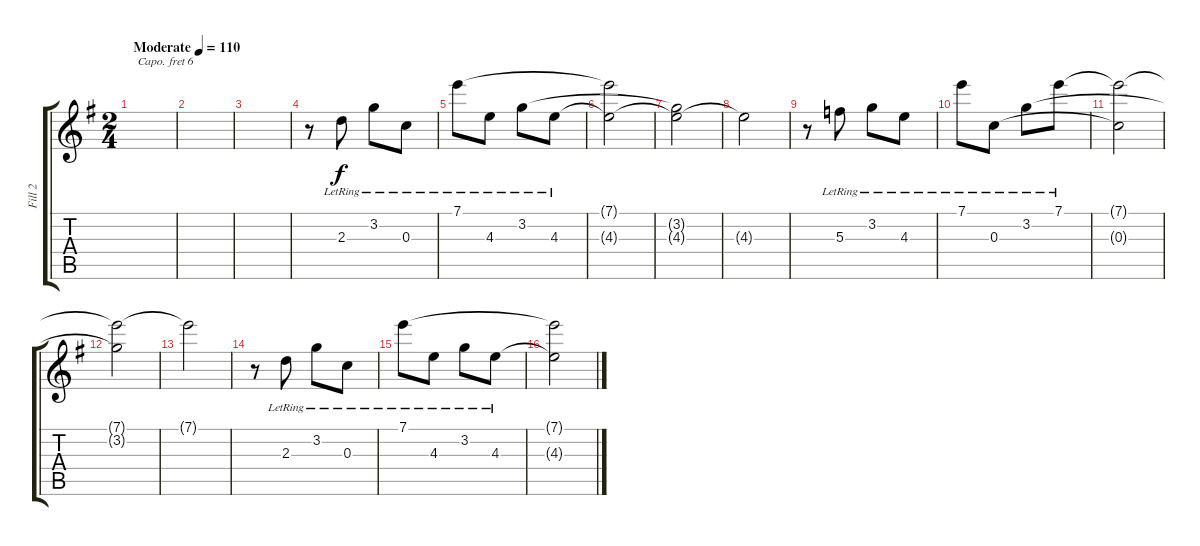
\track ("Fill 2" "Fill 2") {instrument acousticguitarsteel}
\staff {score tabs}
\capo 6
\tuning (Eb4 Bb3 Gb3 Db3 Ab2 Eb2) {hide}
\ts (2 4)
\tempo (110 "Moderate")
\clef g2
\ks g
|
|
|
r.8 2.3{lr}.8 3.2{lr}.8 0.3{lr}.8 |
7.1{lr}.8 4.3{lr}.8 3.2{lr}.8 4.3{lr}.8 |
(7.1{t} 4.3{t}).2 |
(3.2{t} 4.3{t}).2 |
4.3{t}.2 |
r.8 5.3{lr}.8 3.2{lr}.8 4.3{lr}.8 |
7.1{lr}.8 0.3{lr}.8 3.2{lr}.8 7.1{lr}.8 |
(7.1{t} 0.3{t}).2 |
(7.1{t} 3.2{t}).2 |
7.1{t}.2 |
r.8 2.3{lr}.8 3.2{lr}.8 0.3{lr}.8 |
7.1{lr}.8 4.3{lr}.8 3.2{lr}.8 4.3{lr}.8 |
(7.1{t} 4.3{t}).2
